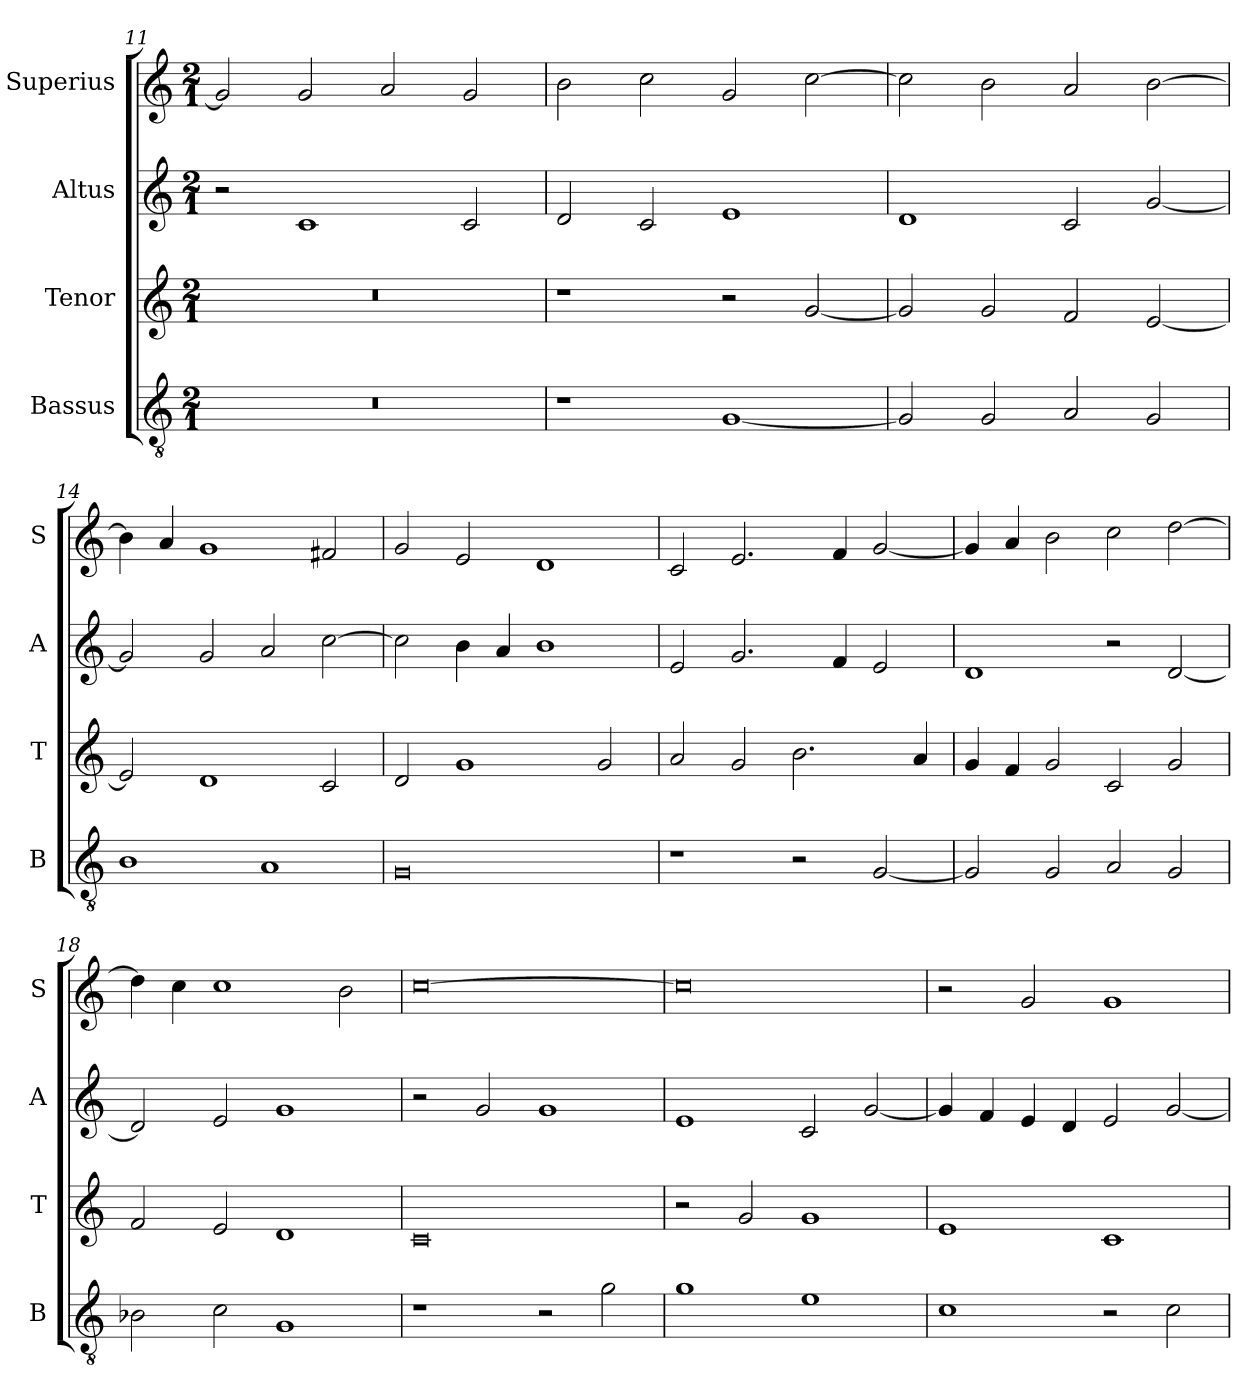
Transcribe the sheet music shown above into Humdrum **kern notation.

**kern	**kern	**kern	**kern
*part4	*part3	*part2	*part1
*staff4	*staff3	*staff2	*staff1
*I"Bassus	*I"Tenor	*I"Altus	*I"Superius
*I'B	*I'T	*I'A	*I'S
*clefGv2	*clefG2	*clefG2	*clefG2
*k[]	*k[]	*k[]	*k[]
*C:	*C:	*C:	*C:
*M2/1	*M2/1	*M2/1	*M2/1
=11	=11	=11	=11
0r	0r	2r	2g]
.	.	1c	2g
.	.	.	2a
.	.	2c	2g
=12	=12	=12	=12
1r	1r	2d	2b
.	.	2c	2cc
[1G	2r	1e	2g
.	[2g	.	[2cc
=13	=13	=13	=13
2G]	2g]	1d	2cc]
2G	2g	.	2b
2A	2f	2c	2a
2G	[2e	[2g	[2b
=14	=14	=14	=14
1B	2e]	2g]	4b]
.	.	.	4a
.	1d	2g	1g
1A	.	2a	.
.	2c	[2cc	2f#X
=15	=15	=15	=15
0G	2d	2cc]	2g
.	1g	4b	2e
.	.	4a	.
.	.	1b	1d
.	2g	.	.
=16	=16	=16	=16
1r	2a	2e	2c
.	2g	2.g	2.e
2r	2.b	.	.
.	.	4f	4f
[2G	.	2e	[2g
.	4a	.	.
=17	=17	=17	=17
2G]	4g	1d	4g]
.	4f	.	4a
2G	2g	.	2b
2A	2c	2r	2cc
2G	2g	[2d	[2dd
=18	=18	=18	=18
2B-X	2f	2d]	4dd]
.	.	.	4cc
2c	2e	2e	1cc
1G	1d	1g	.
.	.	.	2b
=19	=19	=19	=19
1r	0c	2r	[0cc
.	.	2g	.
2r	.	1g	.
2g	.	.	.
=20	=20	=20	=20
1g	2r	1e	0cc]
.	2g	.	.
1e	1g	2c	.
.	.	[2g	.
=21	=21	=21	=21
1c	1e	4g]	2r
.	.	4f	.
.	.	4e	2g
.	.	4d	.
2r	1c	2e	1g
2c	.	[2g	.
=	=	=	=
*-	*-	*-	*-
